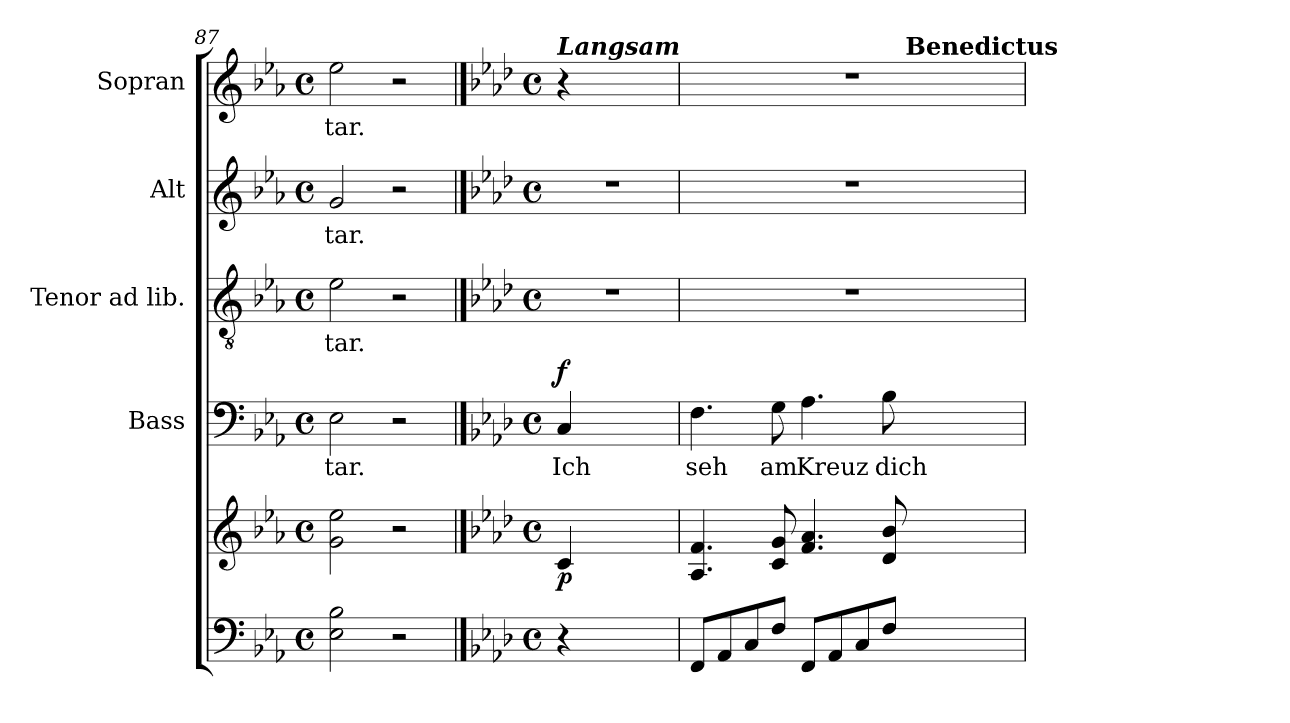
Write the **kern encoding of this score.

**kern	**kern	**dynam	**kern	**text	**dynam	**kern	**text	**kern	**text	**kern	**text
*part5	*part5	*part5	*part4	*part4	*part4	*part3	*part3	*part2	*part2	*part1	*part1
*staff6	*staff5	*staff5/6	*staff4	*staff4	*staff4	*staff3	*staff3	*staff2	*staff2	*staff1	*staff1
*	*	*	*I"Bass	*	*	*I"Tenor ad lib.	*	*I"Alt	*	*I"Sopran	*
*	*	*	*I'B.	*	*	*I'T.	*	*I'A.	*	*I'S.	*
*clefF4	*clefG2	*	*clefF4	*	*	*clefGv2	*	*clefG2	*	*clefG2	*
*k[b-e-a-]	*k[b-e-a-]	*	*k[b-e-a-]	*	*	*k[b-e-a-]	*	*k[b-e-a-]	*	*k[b-e-a-]	*
*E-:	*E-:	*	*E-:	*	*	*E-:	*	*E-:	*	*E-:	*
*M4/4	*M4/4	*	*M4/4	*	*	*M4/4	*	*M4/4	*	*M4/4	*
*met(c)	*met(c)	*	*met(c)	*	*	*met(c)	*	*met(c)	*	*met(c)	*
=87	=87	=87	=87	=87	=87	=87	=87	=87	=87	=87	=87
!	!	!	!	!LO:LY:b	!	!	!LO:LY:b	!	!LO:LY:b	!	!LO:LY:b
2E-\ 2B-\	2g\ 2ee-\	.	2E-\	-tar.	.	2e-\	-tar.	2g/	-tar.	2ee-\	-tar.
2r	2r	.	2r	.	.	2r	.	2r	.	2r	.
!!LO:PB:g=z
==88	==88	==88	==88	==88	==88	==88	==88	==88	==88	==88	==88
*k[b-e-a-d-]	*k[b-e-a-d-]	*	*k[b-e-a-d-]	*	*	*k[b-e-a-d-]	*	*k[b-e-a-d-]	*	*k[b-e-a-d-]	*
*A-:	*A-:	*	*A-:	*	*	*A-:	*	*A-:	*	*A-:	*
*M4/4	*M4/4	*	*M4/4	*	*	*M4/4	*	*M4/4	*	*M4/4	*
*met(c)	*met(c)	*	*met(c)	*	*	*met(c)	*	*met(c)	*	*met(c)	*
!	!	!	!	!	!	!	!	!	!	!LO:TX:a:Bi:t=Langsam	!
!	!	!LO:DY:b	!	!LO:LY:b	!LO:DY:a	!	!	!	!	!	!
4r	4c/	p	4C/	Ich	f	1r	.	1r	.	4r	.
2.ryy	2.ryy	.	2.ryy	.	.	.	.	.	.	2.ryy	.
=89	=89	=89	=89	=89	=89	=89	=89	=89	=89	=89	=89
!	!	!	!	!LO:LY:b	!	!	!	!	!	!	!
*	*	*	*	*	*	*	*	*	*	*^	*
8FF/L	4.A-/ 4.f/	.	4.F\	seh	.	1r	.	1r	.	1r	2ryy	.
8AA-/	.	.	.	.	.	.	.	.	.	.	.	.
8C/	.	.	.	.	.	.	.	.	.	.	.	.
!	!	!	!	!LO:LY:b	!	!	!	!	!	!	!	!
8F/J	8c/ 8g/	.	8G\	am	.	.	.	.	.	.	.	.
!	!	!	!	!LO:LY:b	!	!	!	!	!	!	!	!
8FF/L	4.f/ 4.a-/	.	4.A-\	Kreuz	.	.	.	.	.	.	4...ryy	.
8AA-/	.	.	.	.	.	.	.	.	.	.	.	.
8C/	.	.	.	.	.	.	.	.	.	.	.	.
!	!	!	!	!LO:LY:b	!	!	!	!	!	!	!	!
8F/J	8d-/ 8b-/	.	8B-\	dich	.	.	.	.	.	.	.	.
!	!	!	!	!	!	!	!	!	!	!	!LO:TX:a:B:t=Benedictus	!
.	.	.	.	.	.	.	.	.	.	.	32ryy	.
*	*	*	*	*	*	*	*	*	*	*v	*v	*
=	=	=	=	=	=	=	=	=	=	=	=
*-	*-	*-	*-	*-	*-	*-	*-	*-	*-	*-	*-
